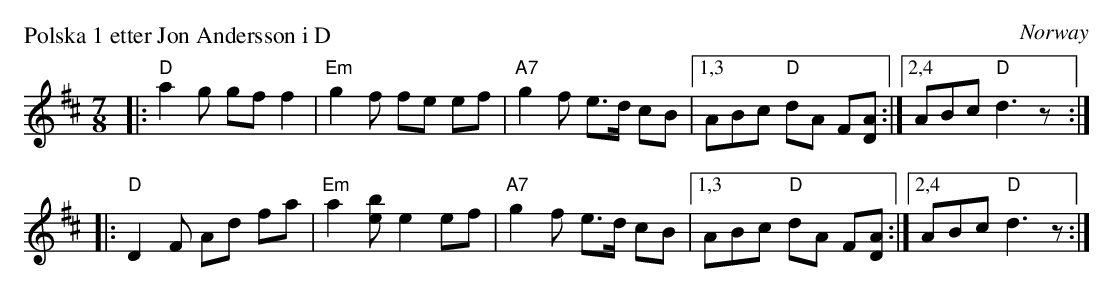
X:1
P: Polska 1 etter Jon Andersson i D
O: Norway
M: 7/8
L: 1/8
K: D
|: "D"a2g gf f2 | "Em"g2f    fe ef | "A7"g2f e>d cB |1,3 ABc "D"dA F[AD] :|2,4 ABc "D"d3 z :|
|: "D"D2F Ad fa | "Em"a2[be] e2 ef | "A7"g2f e>d cB |1,3 ABc "D"dA F[AD] :|2,4 ABc "D"d3 z :|
